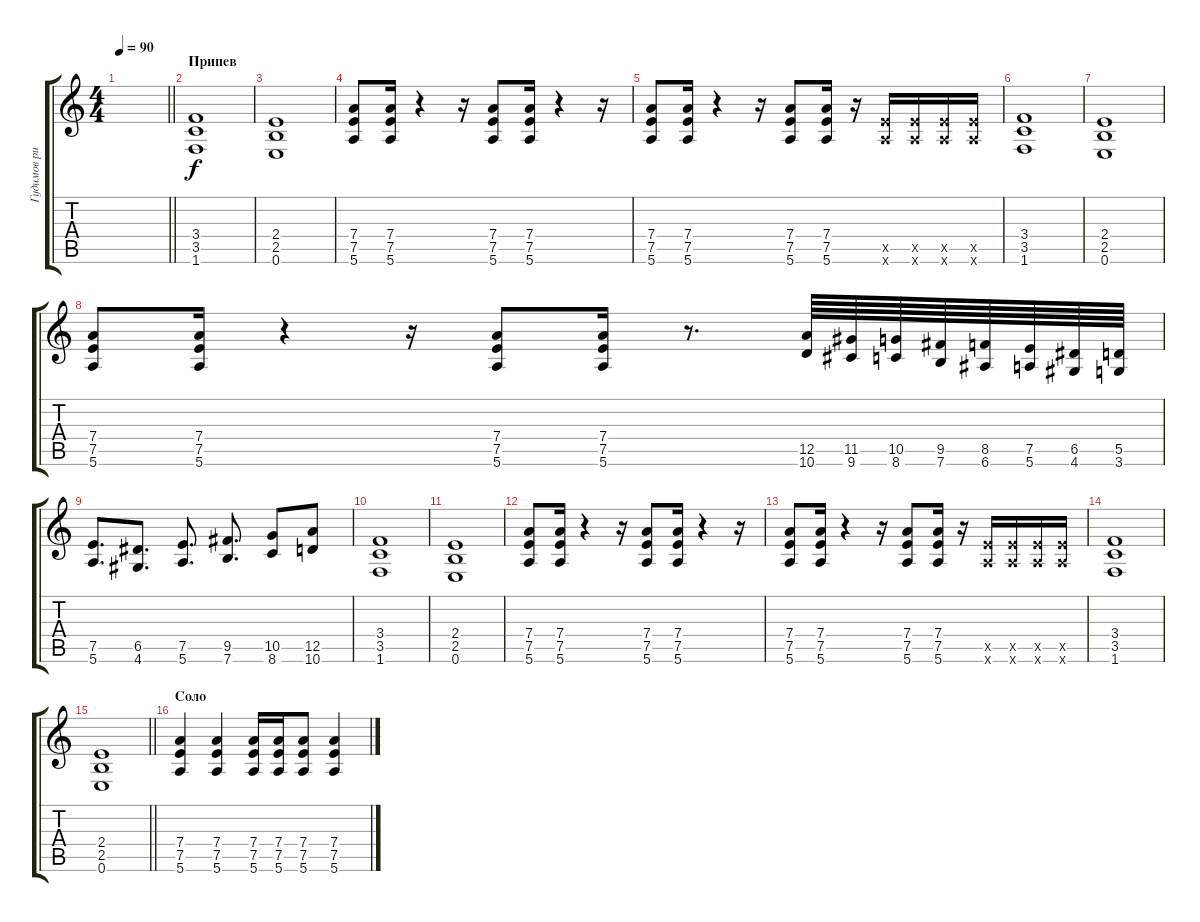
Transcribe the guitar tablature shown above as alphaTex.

\track ("Гудимов ритм" "Гудимов ри") {instrument overdrivenguitar}
\staff {score tabs}
\tuning (E4 B3 G3 D3 A2 E2) {hide}
\ts (4 4)
\tempo 90
\clef g2
\barLineRight lightlight
\ks c
|
\section ("" "Припев")
(3.4 3.5 1.6).1 |
(2.4 2.5 0.6).1 |
(7.4 7.5 5.6).8 (7.4 7.5 5.6).16 r.4 r.16 (7.4 7.5 5.6).8 (7.4 7.5 5.6).16 r.4 r.16 |
(7.4 7.5 5.6).8 (7.4 7.5 5.6).16 r.4 r.16 (7.4 7.5 5.6).8 (7.4 7.5 5.6).16 r.16 (7.5{x} 5.6{x}).16 (7.5{x} 5.6{x}).16 (7.5{x} 5.6{x}).16 (7.5{x} 5.6{x}).16 |
(3.4 3.5 1.6).1 |
(2.4 2.5 0.6).1 |
(7.4 7.5 5.6).8 (7.4 7.5 5.6).16 r.4 r.16 (7.4 7.5 5.6).8 (7.4 7.5 5.6).16 r.8{d} (12.5 10.6).64 (11.5 9.6).64 (10.5 8.6).64 (9.5 7.6).64 (8.5 6.6).64 (7.5 5.6).64 (6.5 4.6).64 (5.5 3.6).64 |
(7.5 5.6).8{d} (6.5 4.6).8{d} (7.5 5.6).8{d} (9.5 7.6).8{d} (10.5 8.6).8 (12.5 10.6).8 |
(3.4 3.5 1.6).1 |
(2.4 2.5 0.6).1 |
(7.4 7.5 5.6).8 (7.4 7.5 5.6).16 r.4 r.16 (7.4 7.5 5.6).8 (7.4 7.5 5.6).16 r.4 r.16 |
(7.4 7.5 5.6).8 (7.4 7.5 5.6).16 r.4 r.16 (7.4 7.5 5.6).8 (7.4 7.5 5.6).16 r.16 (7.5{x} 5.6{x}).16 (7.5{x} 5.6{x}).16 (7.5{x} 5.6{x}).16 (7.5{x} 5.6{x}).16 |
(3.4 3.5 1.6).1 |
\barLineRight lightlight
(2.4 2.5 0.6).1 |
\section ("" "Соло")
(7.4 7.5 5.6).4 (7.4 7.5 5.6).4 (7.4 7.5 5.6).16 (7.4 7.5 5.6).16 (7.4 7.5 5.6).8 (7.4 7.5 5.6).4
